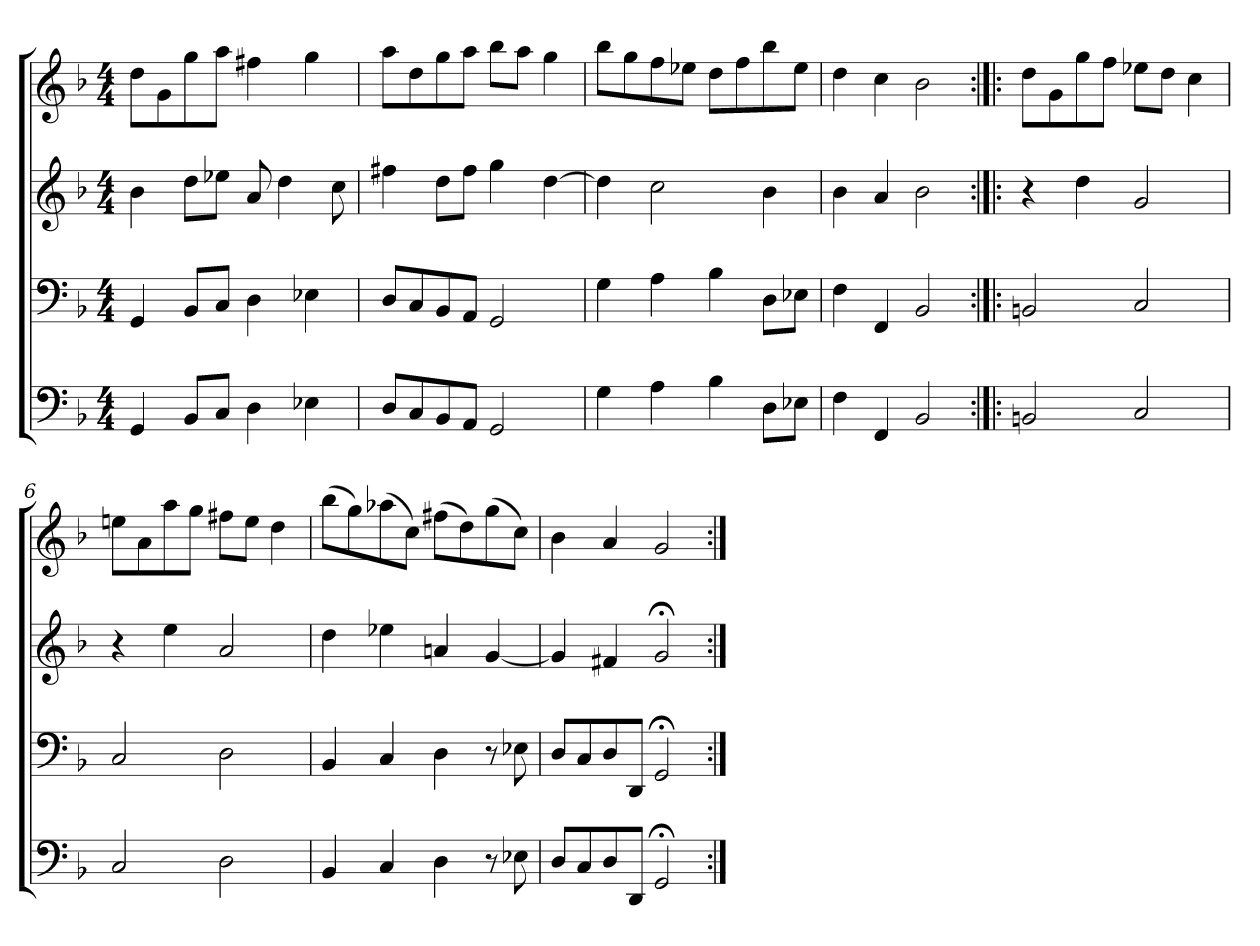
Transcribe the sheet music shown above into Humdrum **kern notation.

**kern	**kern	**kern	**kern
*part4	*part3	*part2	*part1
*staff4	*staff3	*staff2	*staff1
*clefF4	*clefF4	*clefG2	*clefG2
*k[b-]	*k[b-]	*k[b-]	*k[b-]
*M4/4	*M4/4	*M4/4	*M4/4
=1	=1	=1	=1
4GG/	4GG/	4b-\	8dd\L
.	.	.	8g\
8BB-/L	8BB-/L	8dd\L	8gg\
8C/J	8C/J	8ee-X\J	8aa\J
4D\	4D\	8a/	4ff#X\
.	.	4dd\	.
4E-X\	4E-X\	.	4gg\
.	.	8cc\	.
=2	=2	=2	=2
8D/L	8D/L	4ff#X\	8aa\L
8C/	8C/	.	8dd\
8BB-/	8BB-/	8dd\L	8gg\
8AA/J	8AA/J	8ff#\J	8aa\J
2GG/	2GG/	4gg\	8bb-\L
.	.	.	8aa\J
.	.	[4dd\	4gg\
=3	=3	=3	=3
4G\	4G\	4dd\]	8bb-\L
.	.	.	8gg\
4A\	4A\	2cc\	8ff\
.	.	.	8ee-X\J
4B-\	4B-\	.	8dd\L
.	.	.	8ff\
8D\L	8D\L	4b-\	8bb-\
8E-X\J	8E-X\J	.	8ee-\J
=4	=4	=4	=4
4F\	4F\	4b-\	4dd\
4FF/	4FF/	4a/	4cc\
2BB-/	2BB-/	2b-\	2b-\
=5:|!|:	=5:|!|:	=5:|!|:	=5:|!|:
2BBn/	2BBn/	4r	8dd\L
.	.	.	8g\
.	.	4dd\	8gg\
.	.	.	8ff\J
2C/	2C/	2g/	8ee-X\L
.	.	.	8dd\J
.	.	.	4cc\
=6	=6	=6	=6
2C/	2C/	4r	8een\L
.	.	.	8a\
.	.	4ee\	8aa\
.	.	.	8gg\J
2D\	2D\	2a/	8ff#X\L
.	.	.	8ee\J
.	.	.	4dd\
=7	=7	=7	=7
4BB-/	4BB-/	4dd\	(8bb-\L
.	.	.	8gg\)
4C/	4C/	4ee-X\	(8aa-X\
.	.	.	8cc\J)
4D\	4D\	4an/	(8ff#X\L
.	.	.	8dd\)
8r	8r	[4g/	(8gg\
8E-X\	8E-X\	.	8cc\J)
=8	=8	=8	=8
8D/L	8D/L	4g/]	4b-\
8C/	8C/	.	.
8D/	8D/	4f#X/	4a/
8DD/J	8DD/J	.	.
2GG;</	2GG;</	2g;</	2g/
=:|!	=:|!	=:|!	=:|!
*-	*-	*-	*-
